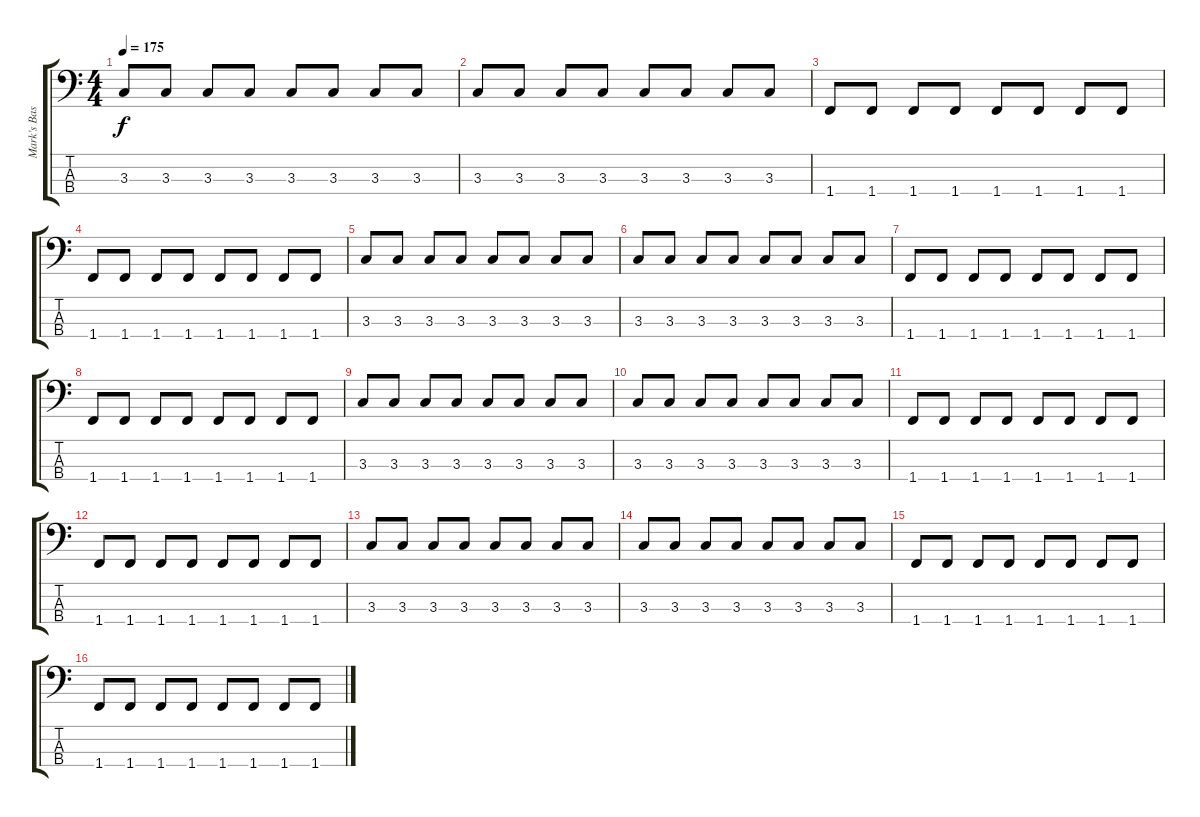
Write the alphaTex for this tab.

\track ("Mark's Bass" "Mark's Bas") {instrument electricbasspick}
\staff {score tabs}
\tuning (G2 D2 A1 E1) {hide}
\ts (4 4)
\tempo 175
\clef f4
\ks c
3.3.8{dy f instrument electricbasspick} 3.3.8 3.3.8 3.3.8 3.3.8 3.3.8 3.3.8 3.3.8 |
3.3.8 3.3.8 3.3.8 3.3.8 3.3.8 3.3.8 3.3.8 3.3.8 |
1.4.8 1.4.8 1.4.8 1.4.8 1.4.8 1.4.8 1.4.8 1.4.8 |
1.4.8 1.4.8 1.4.8 1.4.8 1.4.8 1.4.8 1.4.8 1.4.8 |
3.3.8 3.3.8 3.3.8 3.3.8 3.3.8 3.3.8 3.3.8 3.3.8 |
3.3.8 3.3.8 3.3.8 3.3.8 3.3.8 3.3.8 3.3.8 3.3.8 |
1.4.8 1.4.8 1.4.8 1.4.8 1.4.8 1.4.8 1.4.8 1.4.8 |
1.4.8 1.4.8 1.4.8 1.4.8 1.4.8 1.4.8 1.4.8 1.4.8 |
3.3.8 3.3.8 3.3.8 3.3.8 3.3.8 3.3.8 3.3.8 3.3.8 |
3.3.8 3.3.8 3.3.8 3.3.8 3.3.8 3.3.8 3.3.8 3.3.8 |
1.4.8 1.4.8 1.4.8 1.4.8 1.4.8 1.4.8 1.4.8 1.4.8 |
1.4.8 1.4.8 1.4.8 1.4.8 1.4.8 1.4.8 1.4.8 1.4.8 |
3.3.8 3.3.8 3.3.8 3.3.8 3.3.8 3.3.8 3.3.8 3.3.8 |
3.3.8 3.3.8 3.3.8 3.3.8 3.3.8 3.3.8 3.3.8 3.3.8 |
1.4.8 1.4.8 1.4.8 1.4.8 1.4.8 1.4.8 1.4.8 1.4.8 |
1.4.8 1.4.8 1.4.8 1.4.8 1.4.8 1.4.8 1.4.8 1.4.8
